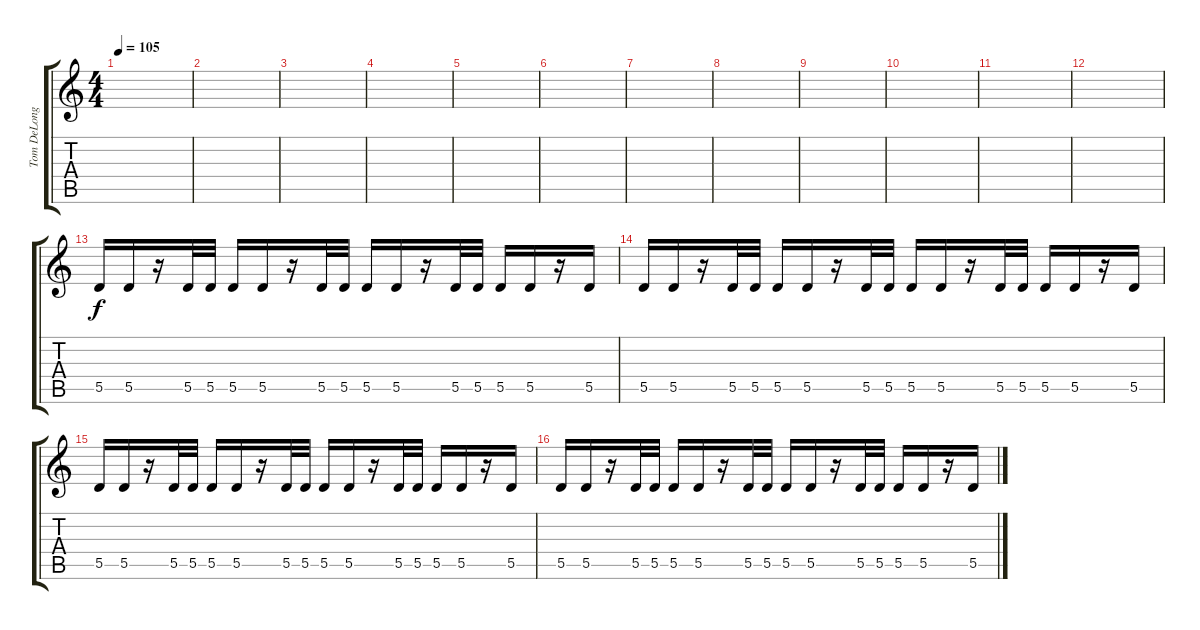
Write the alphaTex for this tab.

\track ("Tom DeLonge (Cover)" "Tom DeLong") {instrument electricguitarmuted}
\staff {score tabs}
\tuning (E4 B3 G3 D3 A2 E2) {hide}
\ts (4 4)
\tempo 105
\clef g2
\ks c
|
|
|
|
|
|
|
|
|
|
|
|
5.5.16{volume 11} 5.5.16 r.16 5.5.32 5.5.32 5.5.16 5.5.16 r.16 5.5.32 5.5.32 5.5.16 5.5.16 r.16 5.5.32 5.5.32 5.5.16 5.5.16 r.16 5.5.16 |
5.5.16 5.5.16 r.16 5.5.32 5.5.32 5.5.16 5.5.16 r.16 5.5.32 5.5.32 5.5.16 5.5.16 r.16 5.5.32 5.5.32 5.5.16 5.5.16 r.16 5.5.16 |
5.5.16 5.5.16 r.16 5.5.32 5.5.32 5.5.16 5.5.16 r.16 5.5.32 5.5.32 5.5.16 5.5.16 r.16 5.5.32 5.5.32 5.5.16 5.5.16 r.16 5.5.16 |
5.5.16 5.5.16 r.16 5.5.32 5.5.32 5.5.16 5.5.16 r.16 5.5.32 5.5.32 5.5.16 5.5.16 r.16 5.5.32 5.5.32 5.5.16 5.5.16 r.16 5.5.16
